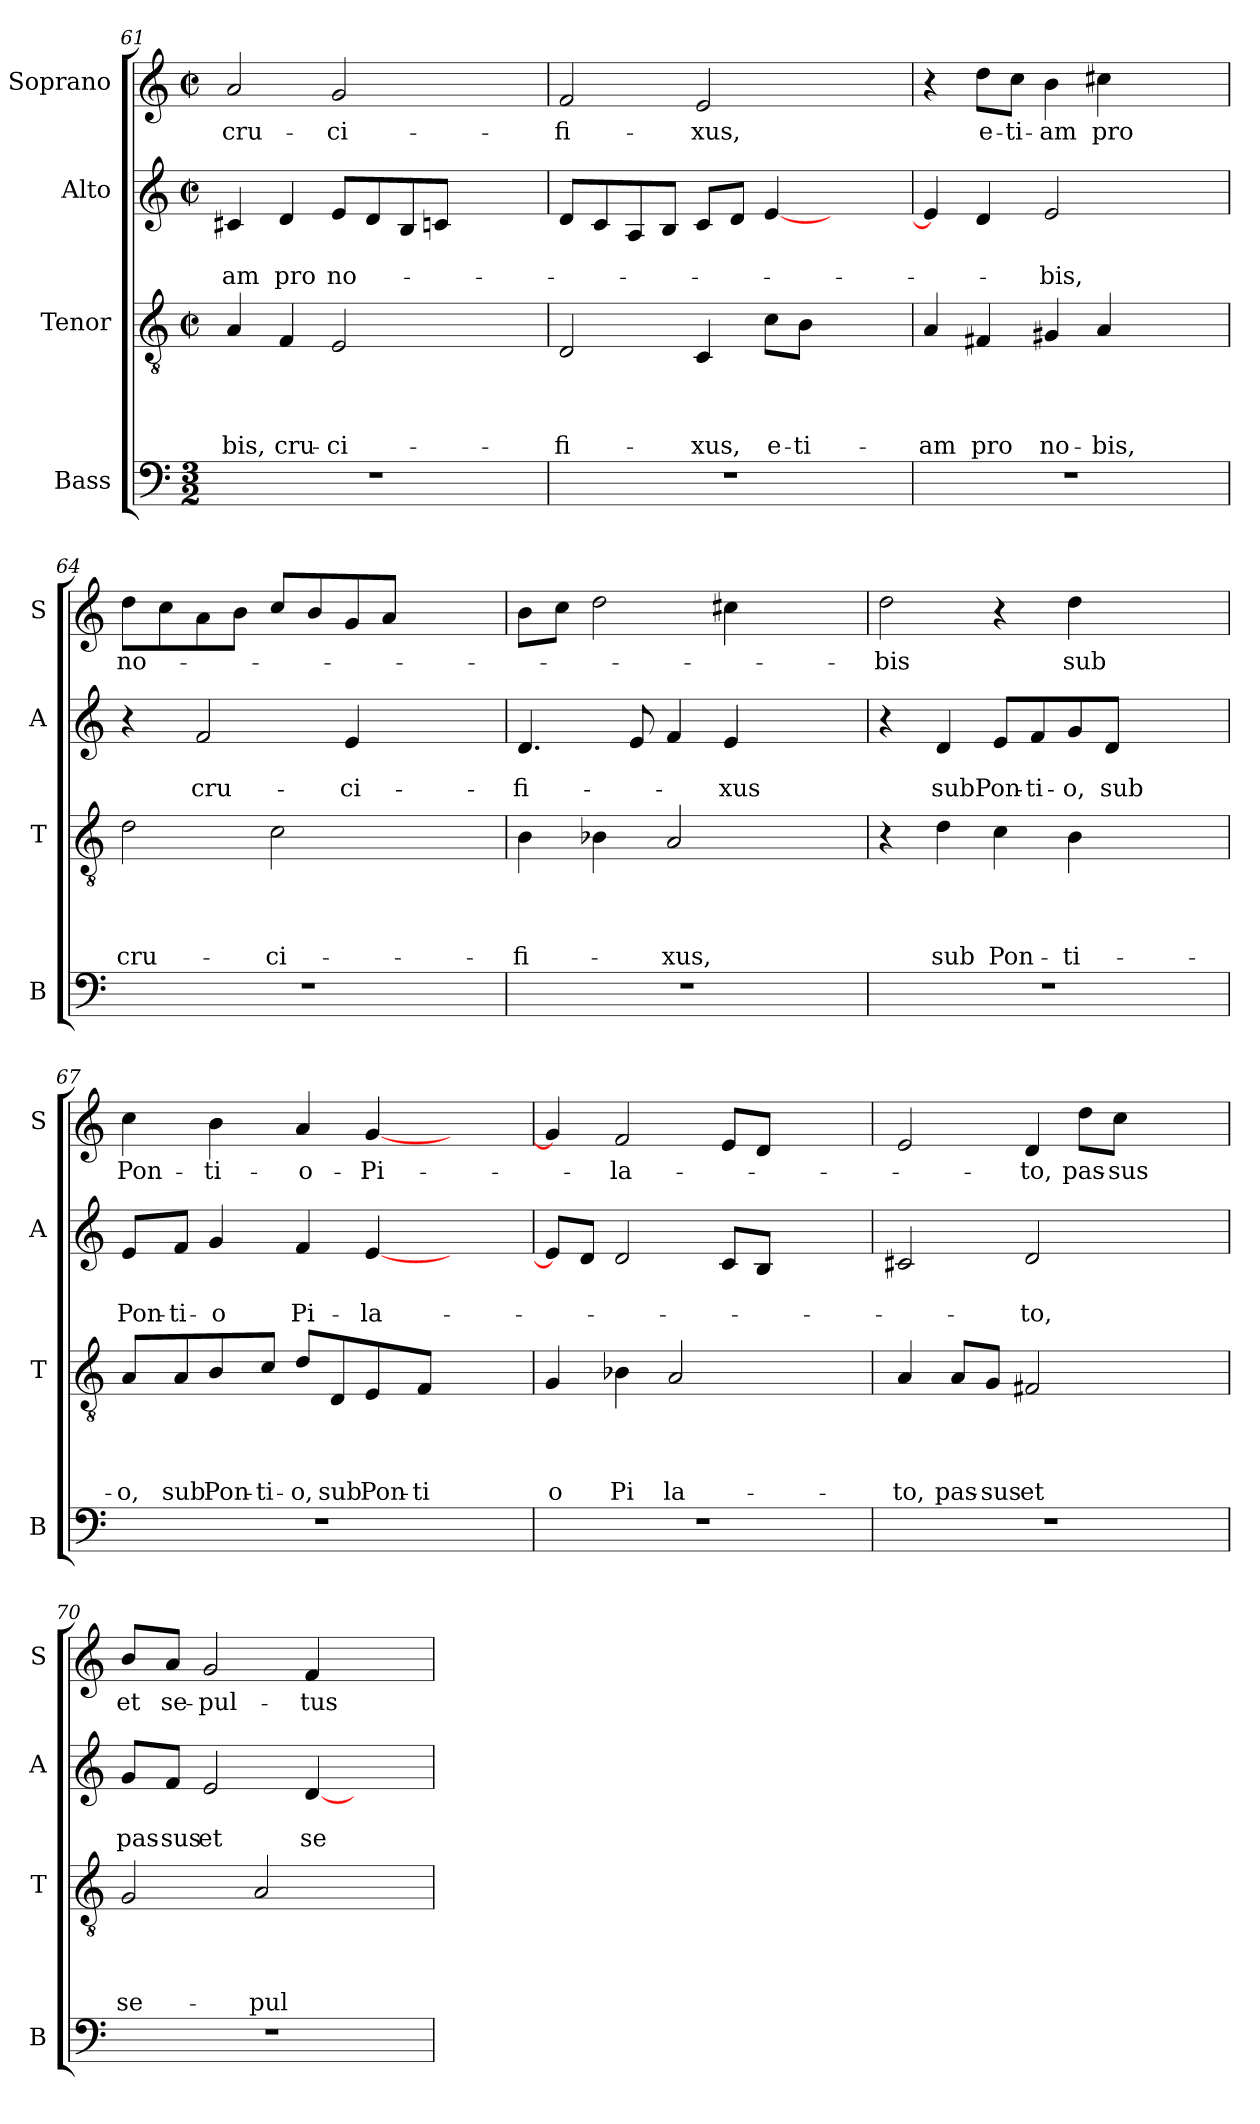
**kern	**kern	**text	**text	**text	**text	**kern	**text	**text	**kern	**text
*part4	*part3	*part3	*part3	*part3	*part3	*part2	*part2	*part2	*part1	*part1
*staff4	*staff3	*staff3	*staff3	*staff3	*staff3	*staff2	*staff2	*staff2	*staff1	*staff1
*I"Bass	*I"Tenor	*	*	*	*	*I"Alto	*	*	*I"Soprano	*
*I'B	*I'T	*	*	*	*	*I'A	*	*	*I'S	*
*clefF4	*clefGv2	*	*	*	*	*clefG2	*	*	*clefG2	*
*k[]	*k[]	*	*	*	*	*k[]	*	*	*k[]	*
*C:	*C:	*	*	*	*	*C:	*	*	*C:	*
*M3/2	*M2/2	*	*	*	*	*M2/2	*	*	*M2/2	*
*	*met(c|)	*	*	*	*	*met(c|)	*	*	*met(c|)	*
=61	=61	=61	=61	=61	=61	=61	=61	=61	=61	=61
!	!	!	!	!	!LO:LY:b	!	!	!LO:LY:b	!	!LO:LY:b
1.r	4A/	.	.	.	-bis,	4c#X/	.	-am	2a/	cru-
!	!	!	!	!	!LO:LY:b	!	!	!LO:LY:b	!	!
.	4F/	.	.	.	cru-	4d/	.	pro	.	.
!	!	!	!	!	!LO:LY:b	!	!	!LO:LY:b	!	!LO:LY:b
.	2E/	.	.	.	-ci-	8e/L	.	no-	2g/	-ci-
.	.	.	.	.	.	8d/	.	.	.	.
.	.	.	.	.	.	8B/	.	.	.	.
.	.	.	.	.	.	8cn/J	.	.	.	.
.	2ryy	.	.	.	.	2ryy	.	.	2ryy	.
=62	=62	=62	=62	=62	=62	=62	=62	=62	=62	=62
!	!	!	!	!	!LO:LY:b	!	!	!	!	!LO:LY:b
1.r	2D/	.	.	.	-fi-	8d/L	.	.	2f/	-fi-
.	.	.	.	.	.	8c/	.	.	.	.
.	.	.	.	.	.	8A/	.	.	.	.
.	.	.	.	.	.	8B/J	.	.	.	.
!	!	!	!	!	!LO:LY:b	!	!	!	!	!LO:LY:b
.	4C/	.	.	.	-xus,	8c/L	.	.	2e/	-xus,
.	.	.	.	.	.	8d/J	.	.	.	.
!	!	!	!	!	!LO:LY:b	!	!	!	!	!
.	8c\L	.	.	.	e-	[<4e/	.	.	.	.
!	!	!	!	!	!LO:LY:b	!	!	!	!	!
.	8B\J	.	.	.	-ti-	.	.	.	.	.
.	2ryy	.	.	.	.	2ryy	.	.	2ryy	.
=63	=63	=63	=63	=63	=63	=63	=63	=63	=63	=63
!	!	!	!	!	!LO:LY:b	!	!	!	!	!
1.r	4A/	.	.	.	-am	4e/]	.	.	4r	.
!	!	!	!	!	!LO:LY:b	!	!	!	!	!LO:LY:b
.	4F#X/	.	.	.	pro	4d/	.	.	8dd\L	e-
!	!	!	!	!	!	!	!	!	!	!LO:LY:b
.	.	.	.	.	.	.	.	.	8cc\J	-ti-
!	!	!	!	!	!LO:LY:b	!	!	!LO:LY:b	!	!LO:LY:b
.	4G#X/	.	.	.	no-	2e/	.	-bis,	4b\	-am
!	!	!	!	!	!LO:LY:b	!	!	!	!	!LO:LY:b
.	4A/	.	.	.	-bis,	.	.	.	4cc#X\	pro
.	2ryy	.	.	.	.	2ryy	.	.	2ryy	.
=64	=64	=64	=64	=64	=64	=64	=64	=64	=64	=64
!	!	!	!	!	!LO:LY:b	!	!	!	!	!LO:LY:b
1.r	2d\	.	.	.	cru-	4r	.	.	8dd\L	no-
.	.	.	.	.	.	.	.	.	8cc\	.
!	!	!	!	!	!	!	!	!LO:LY:b	!	!
.	.	.	.	.	.	2f/	.	cru-	8a\	.
.	.	.	.	.	.	.	.	.	8b\J	.
!	!	!	!	!	!LO:LY:b	!	!	!	!	!
.	2c\	.	.	.	-ci-	.	.	.	8cc/L	.
.	.	.	.	.	.	.	.	.	8b/	.
!	!	!	!	!	!	!	!	!LO:LY:b	!	!
.	.	.	.	.	.	4e/	.	-ci-	8g/	.
.	.	.	.	.	.	.	.	.	8a/J	.
.	2ryy	.	.	.	.	2ryy	.	.	2ryy	.
!!LO:LB:g=z
=65	=65	=65	=65	=65	=65	=65	=65	=65	=65	=65
!	!	!	!	!	!LO:LY:b	!	!	!LO:LY:b	!	!
1.r	4B\	.	.	.	-fi-	4.d/	.	-fi-	8b\L	.
.	.	.	.	.	.	.	.	.	8cc\J	.
.	4B-X\	.	.	.	.	.	.	.	2dd\	.
.	.	.	.	.	.	8e/	.	.	.	.
!	!	!	!	!	!LO:LY:b	!	!	!	!	!
.	2A/	.	.	.	-xus,	4f/	.	.	.	.
!	!	!	!	!	!	!	!	!LO:LY:b	!	!
.	.	.	.	.	.	4e/	.	-xus	4cc#X\	.
.	2ryy	.	.	.	.	2ryy	.	.	2ryy	.
=66	=66	=66	=66	=66	=66	=66	=66	=66	=66	=66
!	!	!	!	!	!	!	!	!	!	!LO:LY:b
1.r	4r	.	.	.	.	4r	.	.	2dd\	-bis
!	!	!	!	!	!LO:LY:b	!	!	!LO:LY:b	!	!
.	4d\	.	.	.	sub	4d/	.	sub	.	.
!	!	!	!	!	!LO:LY:b	!	!	!LO:LY:b	!	!
.	4c\	.	.	.	Pon-	8e/L	.	Pon-	4r	.
!	!	!	!	!	!	!	!	!LO:LY:b	!	!
.	.	.	.	.	.	8f/	.	-ti-	.	.
!	!	!	!	!	!LO:LY:b	!	!	!LO:LY:b:rj	!	!LO:LY:b
.	4B\	.	.	.	-ti-	8g/	.	-o,	4dd\	sub
!	!	!	!	!	!	!	!	!LO:LY:b	!	!
.	.	.	.	.	.	8d/J	.	sub	.	.
.	2ryy	.	.	.	.	2ryy	.	.	2ryy	.
=67	=67	=67	=67	=67	=67	=67	=67	=67	=67	=67
!	!	!	!	!	!LO:LY:b	!	!	!LO:LY:b	!	!LO:LY:b
1.r	8A/L	.	.	.	-o,	8e/L	.	Pon-	4cc\	Pon-
!	!	!	!	!	!LO:LY:b	!	!	!LO:LY:b:rj	!	!
.	8A/	.	.	.	sub	8f/J	.	-ti-	.	.
!	!	!	!	!	!LO:LY:b	!	!	!LO:LY:b	!	!LO:LY:b
.	8B/	.	.	.	Pon-	4g/	.	-o	4b\	-ti-
!	!	!	!	!	!LO:LY:b	!	!	!	!	!
.	8c/J	.	.	.	-ti-	.	.	.	.	.
!	!	!	!	!	!LO:LY:b:rj	!	!	!LO:LY:b	!	!LO:LY:b
.	8d/L	.	.	.	-o,	4f/	.	Pi-	4a/	-o-
!	!	!	!	!	!LO:LY:b	!	!	!	!	!
.	8D/	.	.	.	sub	.	.	.	.	.
!	!	!	!	!	!LO:LY:b	!	!	!LO:LY:b	!	!LO:LY:b
.	8E/	.	.	.	Pon-	[<4e/	.	-la-	[<4g/	-Pi-
!	!	!	!	!	!LO:LY:b:rj	!	!	!	!	!
.	8F/J	.	.	.	-ti	.	.	.	.	.
.	2ryy	.	.	.	.	2ryy	.	.	2ryy	.
=68	=68	=68	=68	=68	=68	=68	=68	=68	=68	=68
!	!	!	!	!	!LO:LY:b	!	!	!	!	!
1.r	4G/	.	.	.	o	8e/L]	.	.	4g/]	.
.	.	.	.	.	.	8d/J	.	.	.	.
!	!	!	!	!	!LO:LY:b	!	!	!	!	!LO:LY:b
.	4B-X\	.	.	.	Pi	2d/	.	.	2f/	-la-
!	!	!	!	!	!LO:LY:b	!	!	!	!	!
.	2A/	.	.	.	la-	.	.	.	.	.
.	.	.	.	.	.	8c/L	.	.	8e/L	.
.	.	.	.	.	.	8B/J	.	.	8d/J	.
.	2ryy	.	.	.	.	2ryy	.	.	2ryy	.
=69	=69	=69	=69	=69	=69	=69	=69	=69	=69	=69
!	!	!	!	!	!LO:LY:b	!	!	!	!	!
1.r	4A/	.	.	.	-to,	2c#X/	.	.	2e/	.
!	!	!	!	!	!LO:LY:b	!	!	!	!	!
.	8A/L	.	.	.	pas-	.	.	.	.	.
!	!	!	!	!	!LO:LY:b:rj	!	!	!	!	!
.	8G/J	.	.	.	-sus	.	.	.	.	.
!	!	!	!	!	!LO:LY:b	!	!	!LO:LY:b	!	!LO:LY:b
.	2F#X/	.	.	.	et	2d/	.	-to,	4d/	-to,
!	!	!	!	!	!	!	!	!	!	!LO:LY:b
.	.	.	.	.	.	.	.	.	8dd\L	pas-
!	!	!	!	!	!	!	!	!	!	!LO:LY:b:rj
.	.	.	.	.	.	.	.	.	8cc\J	-sus
.	2ryy	.	.	.	.	2ryy	.	.	2ryy	.
!!LO:PB:g=z
=70	=70	=70	=70	=70	=70	=70	=70	=70	=70	=70
!	!	!	!	!	!LO:LY:b	!	!	!LO:LY:b	!	!LO:LY:b
1.r	2G/	.	.	.	se-	8g/L	.	pas-	8b/L	et
!	!	!	!	!	!	!	!	!LO:LY:b:rj	!	!LO:LY:b
.	.	.	.	.	.	8f/J	.	-sus	8a/J	se-
!	!	!	!	!	!	!	!	!LO:LY:b	!	!LO:LY:b:rj
.	.	.	.	.	.	2e/	.	et	2g/	-pul-
!	!	!	!	!	!LO:LY:b	!	!	!	!	!
.	2A/	.	.	.	-pul-	.	.	.	.	.
!	!	!	!	!	!	!	!	!LO:LY:b	!	!LO:LY:b
.	.	.	.	.	.	[<4d/	.	se-	4f/	-tus
.	2ryy	.	.	.	.	2ryy	.	.	2ryy	.
=	=	=	=	=	=	=	=	=	=	=
*-	*-	*-	*-	*-	*-	*-	*-	*-	*-	*-
